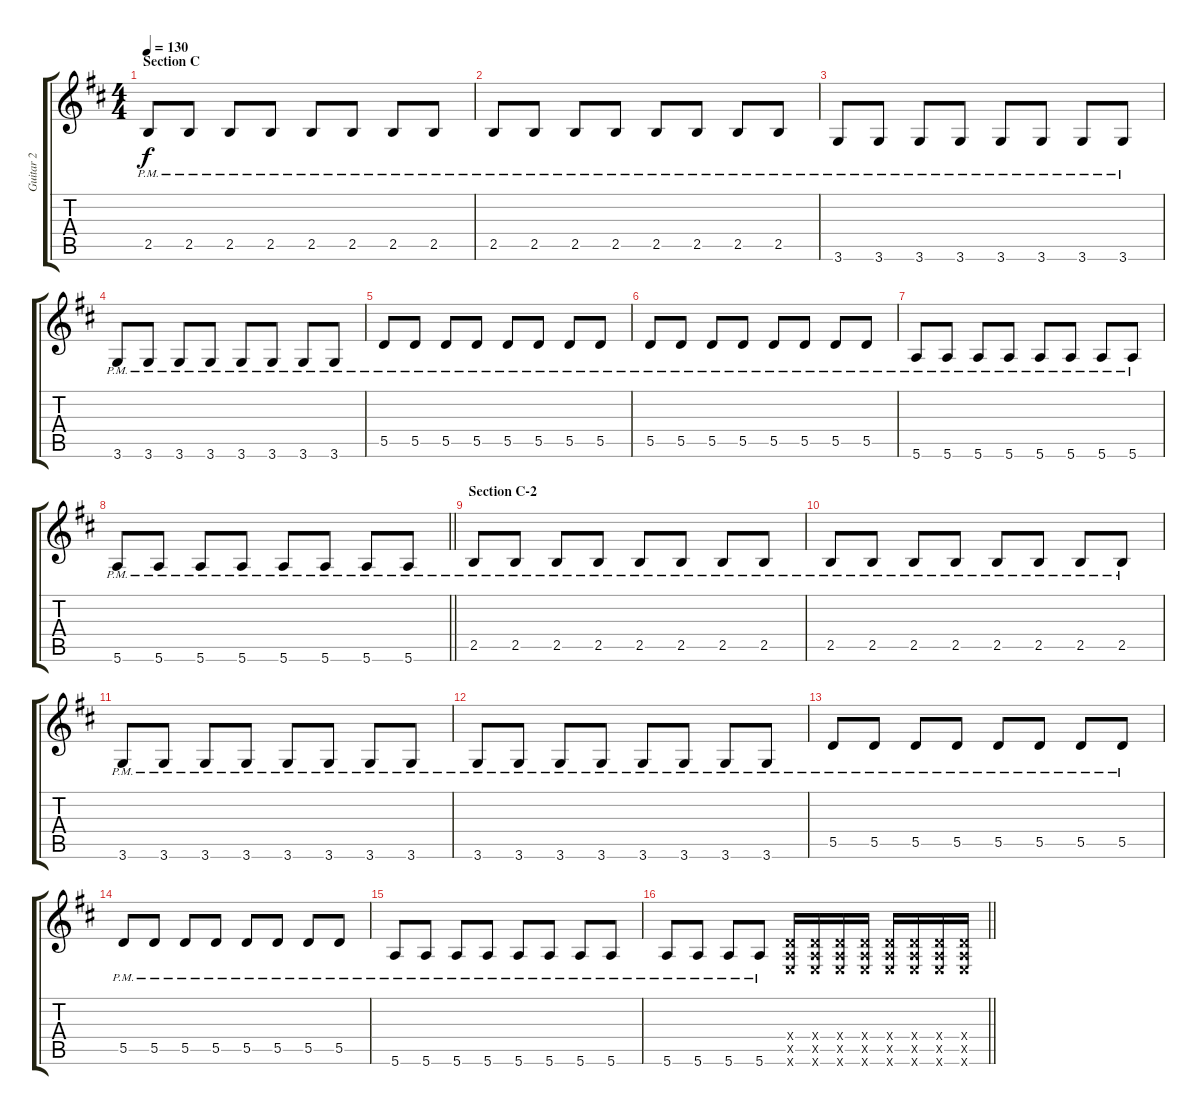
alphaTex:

\track ("Guitar 2" "Guitar 2") {instrument overdrivenguitar}
\staff {score tabs}
\tuning (E4 B3 G3 D3 A2 E2) {hide}
\ts (4 4)
\section ("" "Section C")
\tempo 130
\clef g2
\ks d
2.5{pm}.8{dy f} 2.5{pm}.8 2.5{pm}.8 2.5{pm}.8 2.5{pm}.8 2.5{pm}.8 2.5{pm}.8 2.5{pm}.8 |
2.5{pm}.8 2.5{pm}.8 2.5{pm}.8 2.5{pm}.8 2.5{pm}.8 2.5{pm}.8 2.5{pm}.8 2.5{pm}.8 |
3.6{pm}.8 3.6{pm}.8 3.6{pm}.8 3.6{pm}.8 3.6{pm}.8 3.6{pm}.8 3.6{pm}.8 3.6{pm}.8 |
3.6{pm}.8 3.6{pm}.8 3.6{pm}.8 3.6{pm}.8 3.6{pm}.8 3.6{pm}.8 3.6{pm}.8 3.6{pm}.8 |
5.5{pm}.8 5.5{pm}.8 5.5{pm}.8 5.5{pm}.8 5.5{pm}.8 5.5{pm}.8 5.5{pm}.8 5.5{pm}.8 |
5.5{pm}.8 5.5{pm}.8 5.5{pm}.8 5.5{pm}.8 5.5{pm}.8 5.5{pm}.8 5.5{pm}.8 5.5{pm}.8 |
5.6{pm}.8 5.6{pm}.8 5.6{pm}.8 5.6{pm}.8 5.6{pm}.8 5.6{pm}.8 5.6{pm}.8 5.6{pm}.8 |
\barLineRight lightlight
5.6{pm}.8 5.6{pm}.8 5.6{pm}.8 5.6{pm}.8 5.6{pm}.8 5.6{pm}.8 5.6{pm}.8 5.6{pm}.8 |
\section ("" "Section C-2")
2.5{pm}.8 2.5{pm}.8 2.5{pm}.8 2.5{pm}.8 2.5{pm}.8 2.5{pm}.8 2.5{pm}.8 2.5{pm}.8 |
2.5{pm}.8 2.5{pm}.8 2.5{pm}.8 2.5{pm}.8 2.5{pm}.8 2.5{pm}.8 2.5{pm}.8 2.5{pm}.8 |
3.6{pm}.8 3.6{pm}.8 3.6{pm}.8 3.6{pm}.8 3.6{pm}.8 3.6{pm}.8 3.6{pm}.8 3.6{pm}.8 |
3.6{pm}.8 3.6{pm}.8 3.6{pm}.8 3.6{pm}.8 3.6{pm}.8 3.6{pm}.8 3.6{pm}.8 3.6{pm}.8 |
5.5{pm}.8 5.5{pm}.8 5.5{pm}.8 5.5{pm}.8 5.5{pm}.8 5.5{pm}.8 5.5{pm}.8 5.5{pm}.8 |
5.5{pm}.8 5.5{pm}.8 5.5{pm}.8 5.5{pm}.8 5.5{pm}.8 5.5{pm}.8 5.5{pm}.8 5.5{pm}.8 |
5.6{pm}.8 5.6{pm}.8 5.6{pm}.8 5.6{pm}.8 5.6{pm}.8 5.6{pm}.8 5.6{pm}.8 5.6{pm}.8 |
\barLineRight lightlight
5.6{pm}.8 5.6{pm}.8 5.6{pm}.8 5.6{pm}.8 (0.4{x} 0.5{x} 0.6{x}).16 (0.4{x} 0.5{x} 0.6{x}).16 (0.4{x} 0.5{x} 0.6{x}).16 (0.4{x} 0.5{x} 0.6{x}).16 (0.4{x} 0.5{x} 0.6{x}).16 (0.4{x} 0.5{x} 0.6{x}).16 (0.4{x} 0.5{x} 0.6{x}).16 (0.4{x} 0.5{x} 0.6{x}).16
